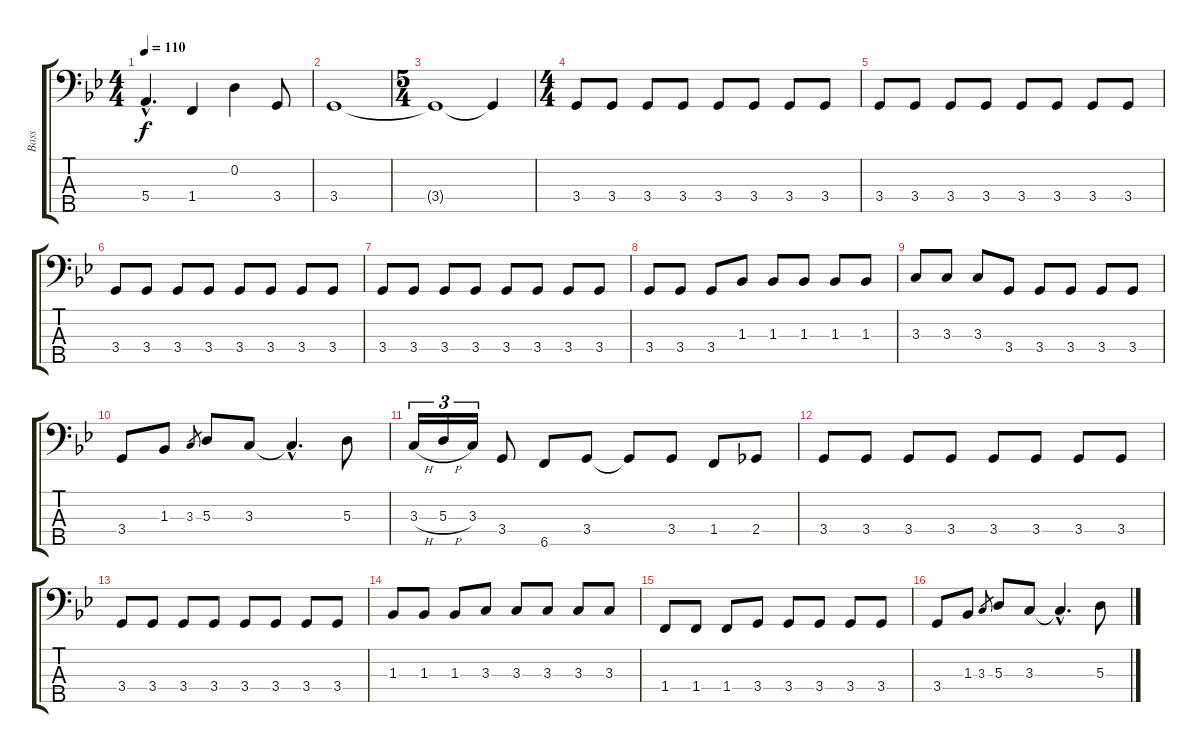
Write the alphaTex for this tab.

\track ("Bass" "Bass") {instrument electricbassfinger}
\staff {score tabs}
\tuning (G2 D2 A1 E1 B0) {hide}
\ts (4 4)
\tempo 110
\clef f4
\ks gminor
5.4{hac}.4{d dy f} 1.4.4 0.2.4 3.4.8 |
3.4.1 |
\ts (5 4)
3.4{t}.1 3.4{t}.4 |
\ts (4 4)
3.4.8 3.4.8 3.4.8 3.4.8 3.4.8 3.4.8 3.4.8 3.4.8 |
3.4.8 3.4.8 3.4.8 3.4.8 3.4.8 3.4.8 3.4.8 3.4.8 |
3.4.8 3.4.8 3.4.8 3.4.8 3.4.8 3.4.8 3.4.8 3.4.8 |
3.4.8 3.4.8 3.4.8 3.4.8 3.4.8 3.4.8 3.4.8 3.4.8 |
3.4.8 3.4.8 3.4.8 1.3.8 1.3.8 1.3.8 1.3.8 1.3.8 |
3.3.8 3.3.8 3.3.8 3.4.8 3.4.8 3.4.8 3.4.8 3.4.8 |
3.4.8 1.3.8 3.3.8{gr} 5.3.8 3.3.8 3.3{hac t}.4{d} 5.3.8 |
3.3{h}.16{tu (3 2)} 5.3{h}.16{tu (3 2)} 3.3.16{tu (3 2)} 3.4.8 6.5.8 3.4.8 3.4{t}.8 3.4.8 1.4.8 2.4.8 |
3.4.8 3.4.8 3.4.8 3.4.8 3.4.8 3.4.8 3.4.8 3.4.8 |
3.4.8 3.4.8 3.4.8 3.4.8 3.4.8 3.4.8 3.4.8 3.4.8 |
1.3.8 1.3.8 1.3.8 3.3.8 3.3.8 3.3.8 3.3.8 3.3.8 |
1.4.8 1.4.8 1.4.8 3.4.8 3.4.8 3.4.8 3.4.8 3.4.8 |
3.4.8 1.3.8 3.3.8{gr} 5.3.8 3.3.8 3.3{hac t}.4{d} 5.3.8
